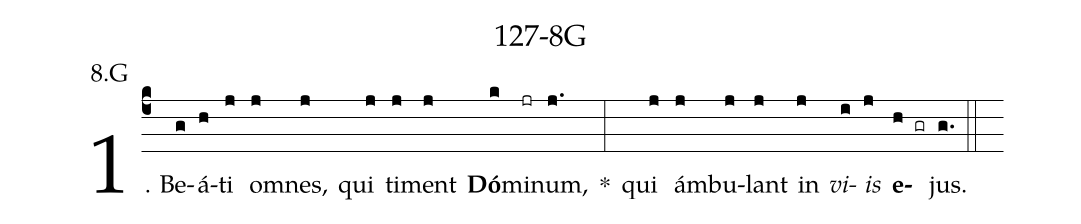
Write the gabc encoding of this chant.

name: 127-8G;
annotation: 8.G;
%%
(c4)1. Be(g)á(h)ti(j) om(j)nes,(j) qui(j) ti(j)ment(j) <b>Dó</b>(k)mi(jr)num,(j.) *(:) qui(j) ám(j)bu(j)lant(j) in(j) <i>vi</i>(i)<i>is</i>(j) <b>e</b>(h gr)jus.(g.) (::)
